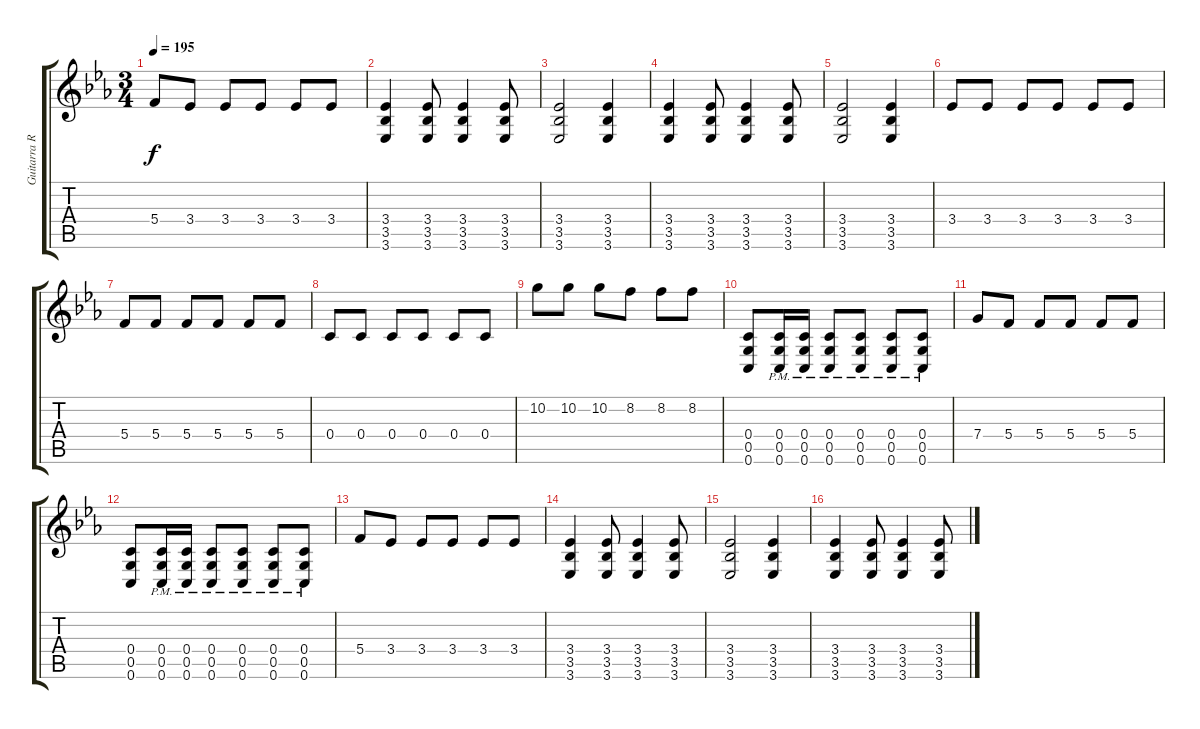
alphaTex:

\track ("Guitarra Rítmica" "Guitarra R") {instrument distortionguitar}
\staff {score tabs}
\tuning (D4 A3 F3 C3 G2 C2) {hide}
\ts (3 4)
\tempo 195
\clef g2
\ks eb
5.4.8{dy f} 3.4.8 3.4.8 3.4.8 3.4.8 3.4.8 |
(3.4 3.5 3.6).4 (3.4 3.5 3.6).8 (3.4 3.5 3.6).4 (3.4 3.5 3.6).8 |
(3.4 3.5 3.6).2 (3.4 3.5 3.6).4 |
(3.4 3.5 3.6).4 (3.4 3.5 3.6).8 (3.4 3.5 3.6).4 (3.4 3.5 3.6).8 |
(3.4 3.5 3.6).2 (3.4 3.5 3.6).4 |
3.4.8 3.4.8 3.4.8 3.4.8 3.4.8 3.4.8 |
5.4.8 5.4.8 5.4.8 5.4.8 5.4.8 5.4.8 |
0.4.8 0.4.8 0.4.8 0.4.8 0.4.8 0.4.8 |
10.2.8 10.2.8 10.2.8 8.2.8 8.2.8 8.2.8 |
(0.4 0.5 0.6).8 (0.4{pm} 0.5{pm} 0.6{pm}).16 (0.4{pm} 0.5{pm} 0.6{pm}).16 (0.4{pm} 0.5{pm} 0.6{pm}).8 (0.4{pm} 0.5{pm} 0.6{pm}).8 (0.4{pm} 0.5{pm} 0.6{pm}).8 (0.4{pm} 0.5{pm} 0.6{pm}).8 |
7.4.8 5.4.8 5.4.8 5.4.8 5.4.8 5.4.8 |
(0.4 0.5 0.6).8 (0.4{pm} 0.5{pm} 0.6{pm}).16 (0.4{pm} 0.5{pm} 0.6{pm}).16 (0.4{pm} 0.5{pm} 0.6{pm}).8 (0.4{pm} 0.5{pm} 0.6{pm}).8 (0.4{pm} 0.5{pm} 0.6{pm}).8 (0.4{pm} 0.5{pm} 0.6{pm}).8 |
5.4.8 3.4.8 3.4.8 3.4.8 3.4.8 3.4.8 |
(3.4 3.5 3.6).4 (3.4 3.5 3.6).8 (3.4 3.5 3.6).4 (3.4 3.5 3.6).8 |
(3.4 3.5 3.6).2 (3.4 3.5 3.6).4 |
(3.4 3.5 3.6).4 (3.4 3.5 3.6).8 (3.4 3.5 3.6).4 (3.4 3.5 3.6).8
